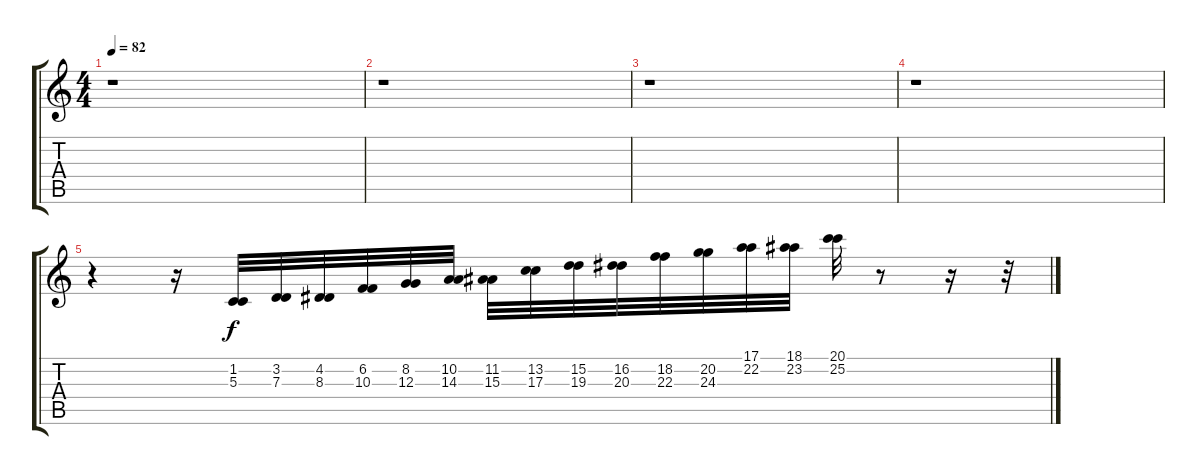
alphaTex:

\track "" {instrument orchestralharp}
\staff {score tabs}
\tuning (E4 B3 G3 D3 A2 E2) {hide}
\ts (4 4)
\tempo 82
\clef g2
\ks c
r.1{dy p} |
r.1 |
r.1 |
r.1 |
r.4 r.16 (1.2 5.3).32{dy f volume 2} (3.2 7.3).32{volume 3} (4.2 8.3).32{volume 4} (6.2 10.3).32{volume 4} (8.2 12.3).32{volume 4} (10.2 14.3).32{volume 4} (11.2 15.3).32 (13.2 17.3).32{volume 4} (15.2 19.3).32{volume 5} (16.2 20.3).32{volume 5} (18.2 22.3).32{volume 6} (20.2 24.3).32{volume 6} (17.1 22.2).32{volume 7} (18.1 23.2).32{volume 7} (20.1 25.2).32{volume 11} r.8 r.16 r.32
